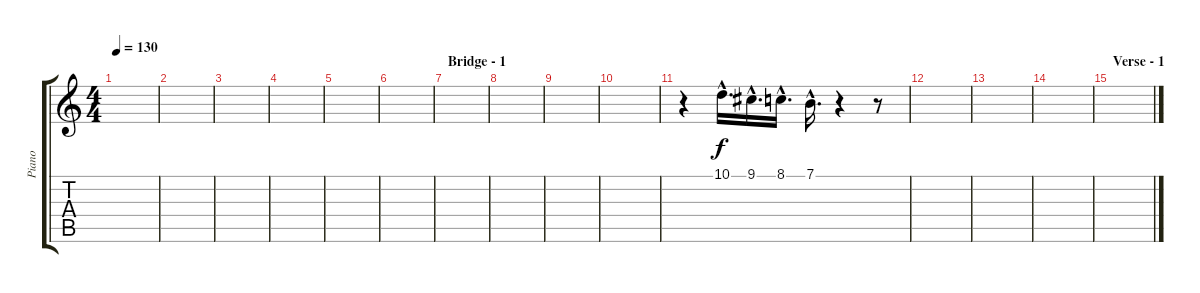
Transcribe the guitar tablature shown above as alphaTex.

\track ("Piano" "Piano") {instrument acousticgrandpiano}
\staff {score tabs}
\tuning (E4 B3 G3 D3 A2 E2) {hide}
\ts (4 4)
\tempo 130
\clef g2
\ks c
|
|
|
|
|
|
\section ("" "Bridge - 1")
|
|
|
|
r.4 10.1{hac}.16{d} 9.1{hac}.16{d} 8.1{hac}.16{d} 7.1{hac}.16{d} r.4 r.8 |
|
|
|
\section ("" "Verse - 1")
